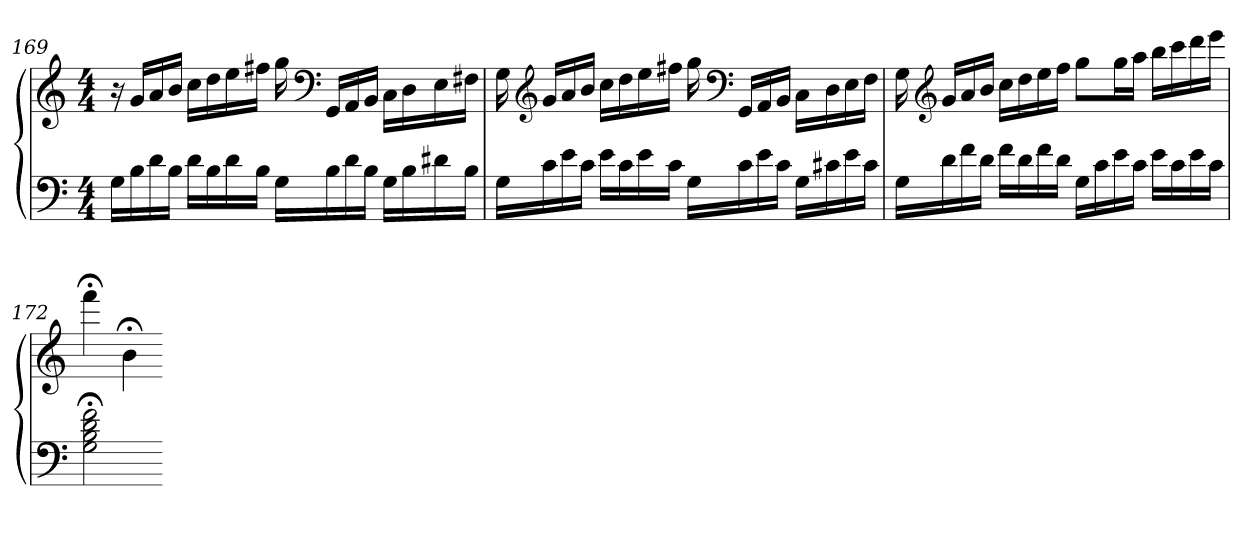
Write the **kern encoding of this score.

**kern	**kern
*part1	*part1
*staff2	*staff1
*clefF4	*clefG2
*k[]	*k[]
*C:	*C:
*M4/4	*M4/4
=169	=169
16GLL	16r
16B	16gLL
16d	16a
16BJJ	16bJJ
16dLL	16ccLL
16B	16dd
16d	16ee
16BJJ	16ff#XJJ
16GLL	16gg
*	*clefF4
16B	16GGLL
16d	16AA
16BJJ	16BBJJ
16GLL	16CLL
16B	16D
16d#X	16E
16BJJ	16F#XJJ
=170	=170
16GLL	16G
*	*clefG2
16c	16gLL
16e	16a
16cJJ	16bJJ
16eLL	16ccLL
16c	16dd
16e	16ee
16cJJ	16ff#XJJ
16GLL	16gg
*	*clefF4
16c	16GGLL
16e	16AA
16cJJ	16BBJJ
16GLL	16CLL
16c#X	16D
16e	16E
16c#JJ	16FJJ
=171	=171
16GLL	16G
*	*clefG2
16d	16gLL
16f	16a
16dJJ	16bJJ
16fLL	16ccLL
16d	16dd
16f	16ee
16dJJ	16ffJJ
16GLL	8ggL
16c	.
16e	16ggL
16cJJ	16aaJJ
16eLL	16bbLL
16c	16ccc
16e	16ddd
16cJJ	16eeeJJ
=172	=172
2G;< 2B;< 2d;< 2f;<	4fff;<
.	4b;<
=-	=-
*-	*-
